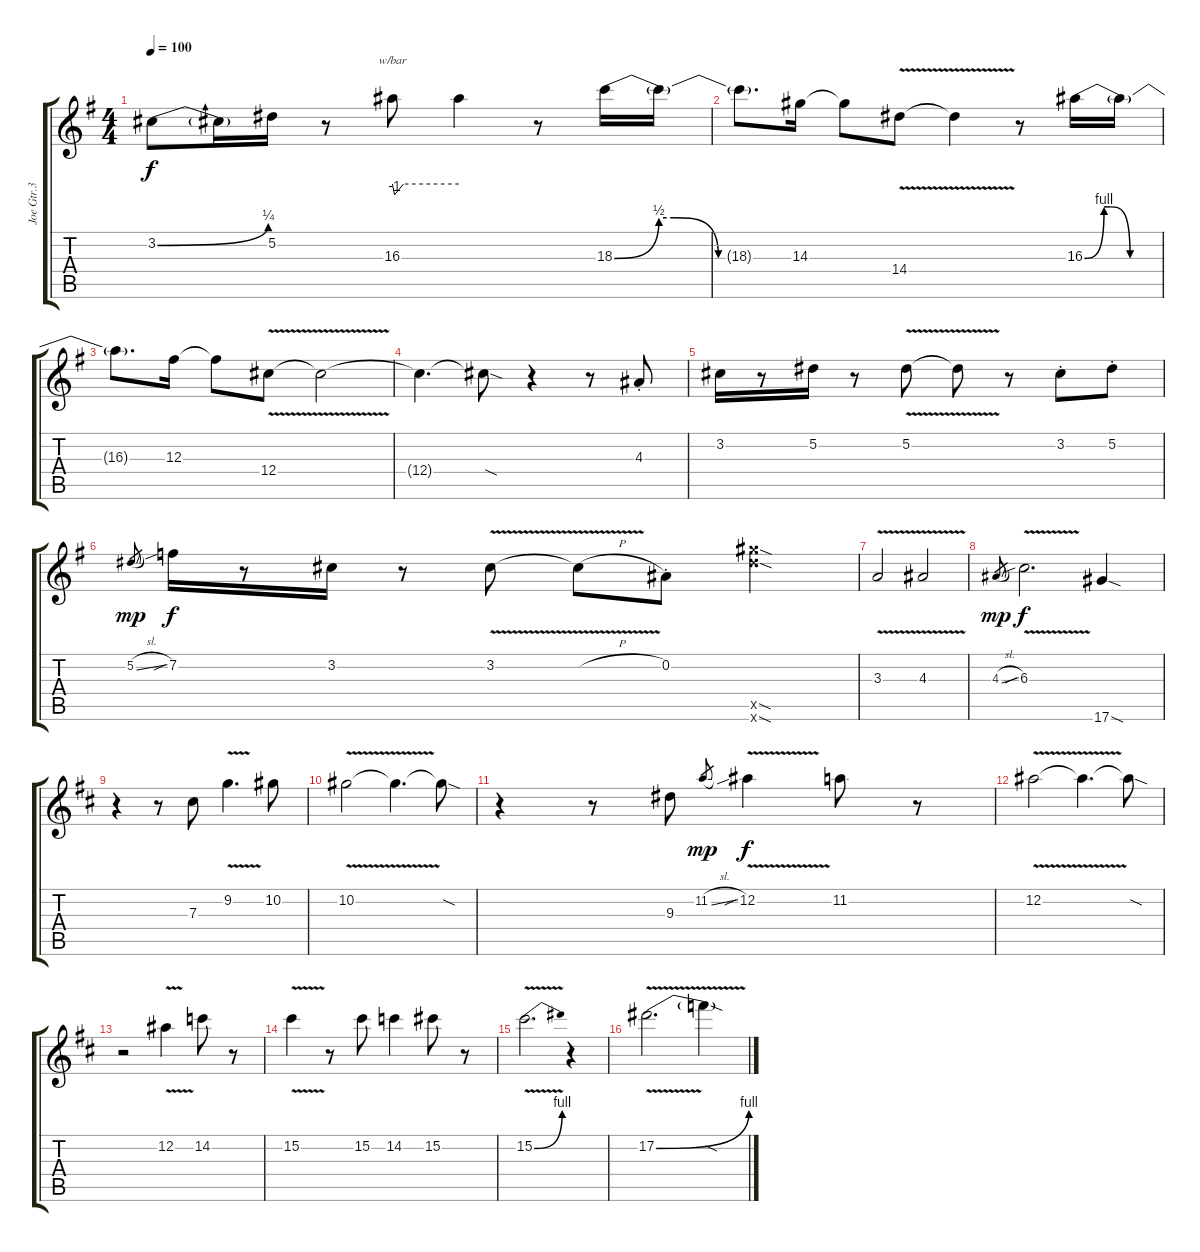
\track ("Joe Gtr.3" "Joe Gtr.3") {instrument distortionguitar}
\staff {score tabs}
\tuning (Eb4 Bb3 Gb3 Db3 Ab2 Eb2) {hide}
\ts (4 4)
\tempo 100
\clef g2
\ks g
3.2{be (bend 0 0 60 1)}.8{dy f} 3.2{t}.16 5.2.16 r.8 16.3.8{tbe (custom default 0 0 2 -4 10 0 60 0)} 16.3{t}.4 r.8 18.3{be (custom 0 0 15 2 20 2 35 0 60 0)}.16 18.3{t}.16 |
18.3{t}.8{d} 14.3.16 14.3{t}.8 14.4{v}.8 14.4{t}.4 r.8 16.3{be (custom 0 0 15 4 20 4 35 0 60 0)}.16 16.3{t}.16 |
16.3{t}.8{d} 12.3.16 12.3{t}.8 12.4{v}.8 12.4{t}.2 |
12.4{t}.4{d} 12.4{sod t}.8 r.4 r.8 4.3{st}.8 |
3.2.16 r.8 5.2.16 r.8 5.2{v}.8 5.2{t}.8 r.8 3.2{st}.8 5.2{st}.8 |
5.2{sl}.8{gr dy mp} 7.2{sib}.16{dy f} r.8 3.2.16 r.8 3.2{v}.8 3.2{v h t}.8 0.2{st}.8 (24.5{sod x} 24.6{sod x}).4 |
3.3{v}.2 4.3{v}.2 |
4.3{sl}.8{gr dy mp} 6.3{v sib}.2{d dy f} 17.6{sod}.4 |
\ks d
r.4 r.8 7.3.8 9.2{v}.4{d} 10.2.8 |
10.2{v}.2 10.2{t}.4{d} 10.2{sod t}.8 |
r.4 r.8 9.3.8 11.2{sl}.8{gr dy mp} 12.2{v sib}.4{dy f} 11.2.8 r.8 |
12.2{v}.2 12.2{t}.4{d} 12.2{sod t}.8 |
r.2 12.2{v}.4 14.2.8 r.8 |
15.2{v}.4 r.8 15.2.8 14.2.4 15.2.8 r.8 |
15.2{be (bend 0 0 60 4) v}.2{d} r.4 |
17.2{be (bend 0 0 60 4) v}.2{d} 17.2{sod t}.4
